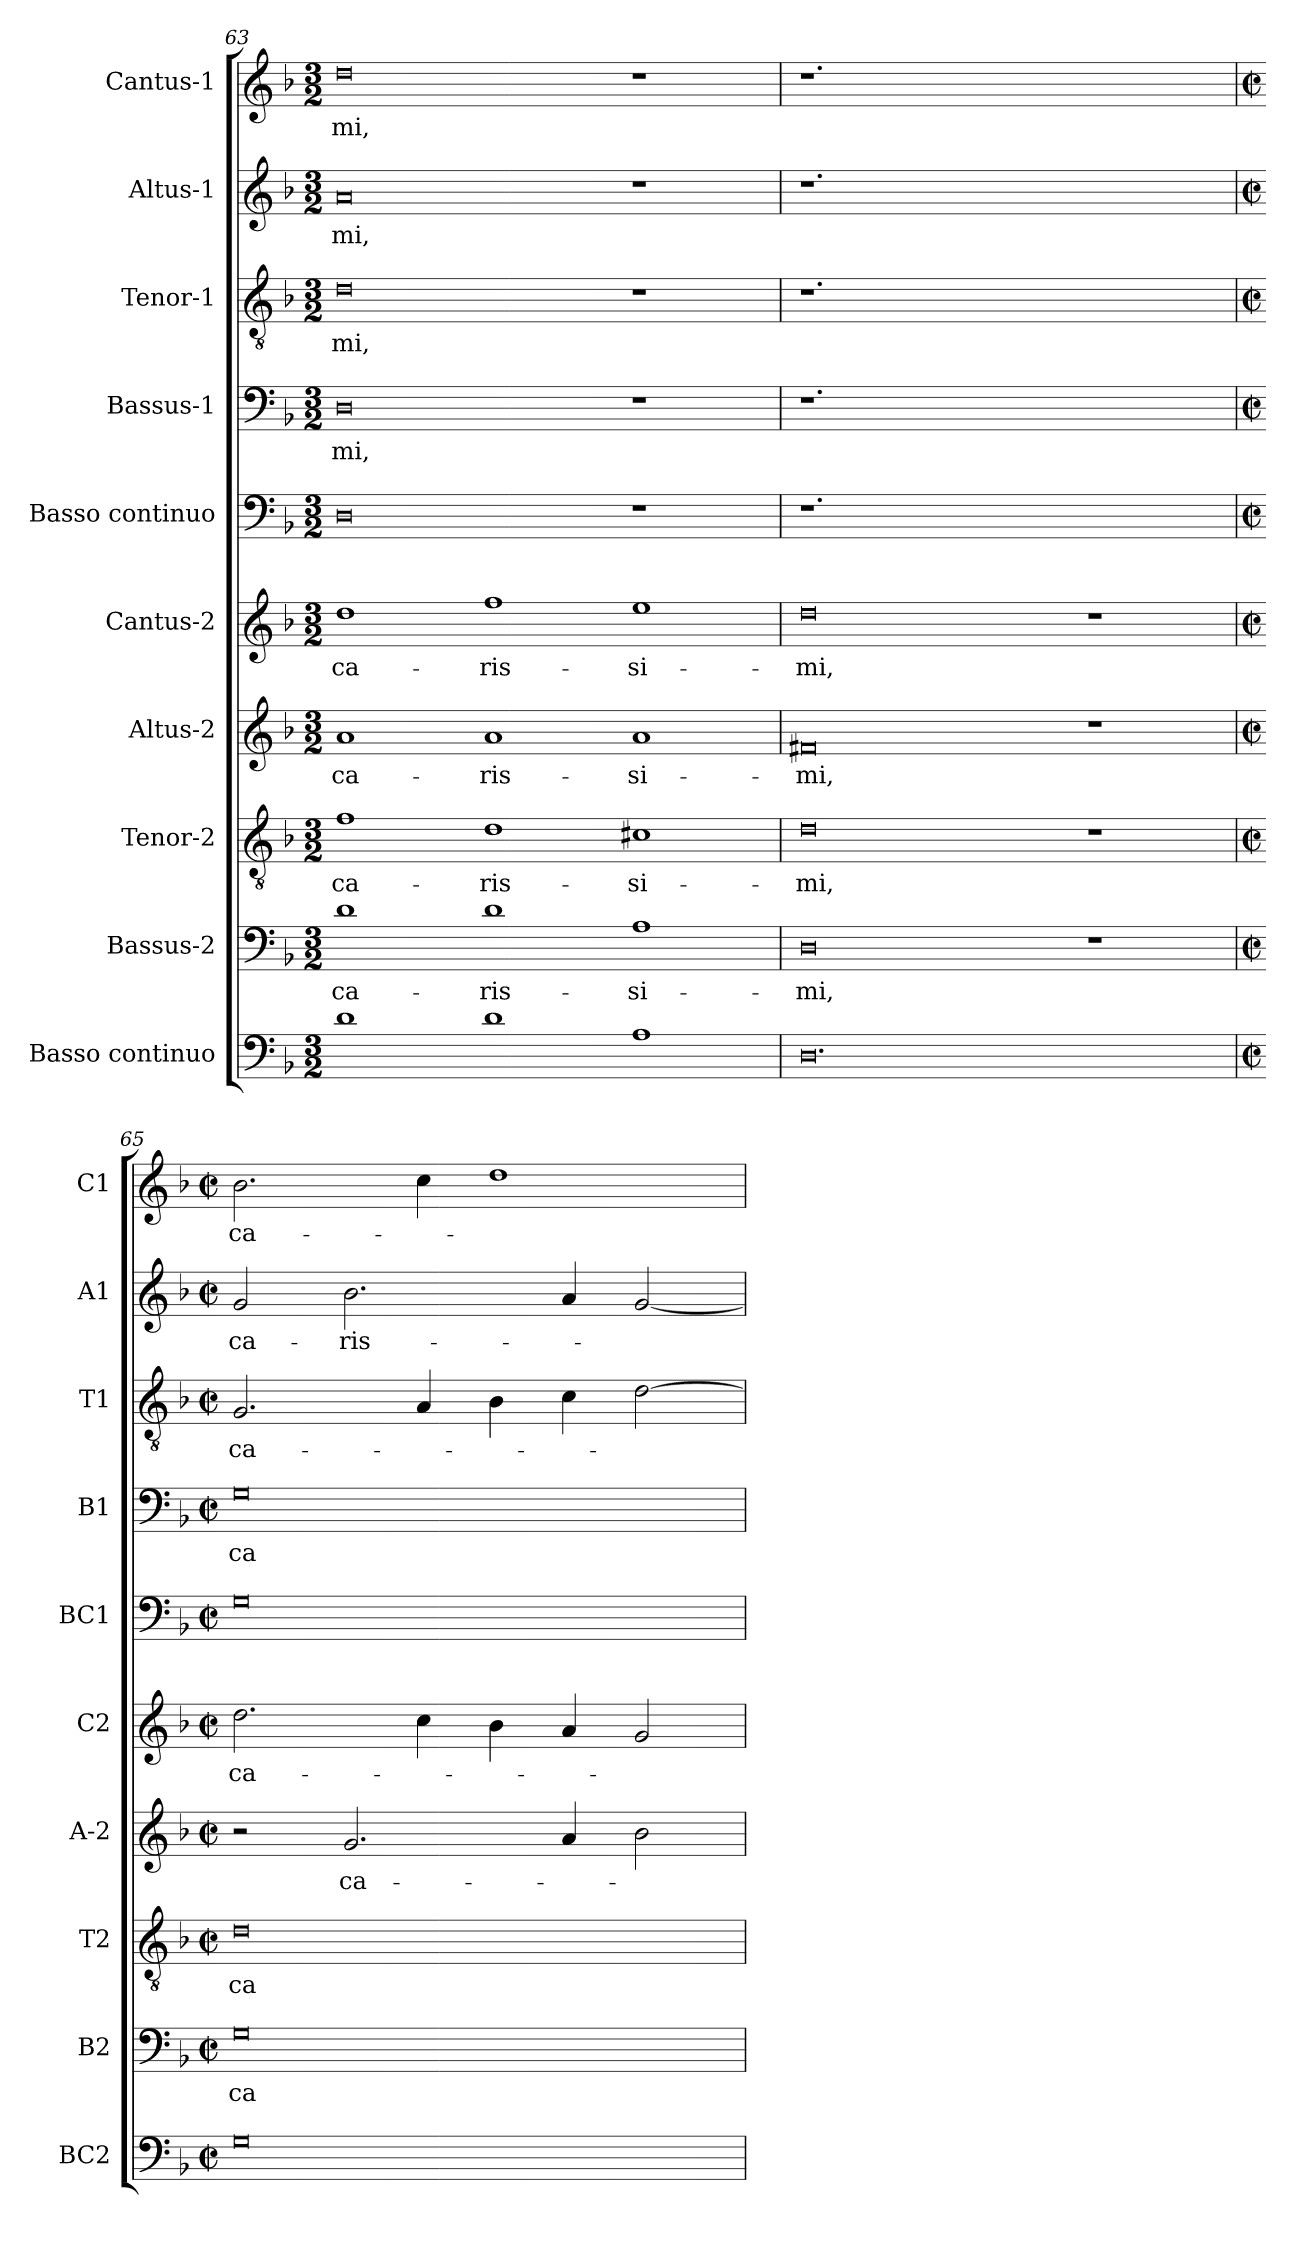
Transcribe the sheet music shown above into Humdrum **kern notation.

**kern	**kern	**text	**kern	**text	**kern	**text	**kern	**text	**kern	**kern	**text	**kern	**text	**kern	**text	**kern	**text
*part10	*part9	*part9	*part8	*part8	*part7	*part7	*part6	*part6	*part5	*part4	*part4	*part3	*part3	*part2	*part2	*part1	*part1
*staff10	*staff9	*staff9	*staff8	*staff8	*staff7	*staff7	*staff6	*staff6	*staff5	*staff4	*staff4	*staff3	*staff3	*staff2	*staff2	*staff1	*staff1
*I"Basso continuo	*I"Bassus-2	*	*I"Tenor-2	*	*I"Altus-2	*	*I"Cantus-2	*	*I"Basso continuo	*I"Bassus-1	*	*I"Tenor-1	*	*I"Altus-1	*	*I"Cantus-1	*
*I'BC2	*I'B2	*	*I'T2	*	*I'A-2	*	*I'C2	*	*I'BC1	*I'B1	*	*I'T1	*	*I'A1	*	*I'C1	*
*clefF4	*clefF4	*	*clefGv2	*	*clefG2	*	*clefG2	*	*clefF4	*clefF4	*	*clefGv2	*	*clefG2	*	*clefG2	*
*k[b-]	*k[b-]	*	*k[b-]	*	*k[b-]	*	*k[b-]	*	*k[b-]	*k[b-]	*	*k[b-]	*	*k[b-]	*	*k[b-]	*
*F:	*F:	*	*F:	*	*F:	*	*F:	*	*F:	*F:	*	*F:	*	*F:	*	*F:	*
*M3/2	*M3/2	*	*M3/2	*	*M3/2	*	*M3/2	*	*M3/2	*M3/2	*	*M3/2	*	*M3/2	*	*M3/2	*
=63	=63	=63	=63	=63	=63	=63	=63	=63	=63	=63	=63	=63	=63	=63	=63	=63	=63
!	!	!LO:LY:b	!	!LO:LY:b	!	!LO:LY:b	!	!LO:LY:b	!	!	!LO:LY:b	!	!LO:LY:b	!	!LO:LY:b	!	!LO:LY:b
1d	1d	ca-	1f	ca-	1a	ca-	1dd	ca-	0D	0D	-mi,	0d	-mi,	0a	-mi,	0dd	-mi,
!	!	!LO:LY:b	!	!LO:LY:b	!	!LO:LY:b	!	!LO:LY:b	!	!	!	!	!	!	!	!	!
1d	1d	-ris-	1d	-ris-	1a	-ris-	1ff	-ris-	.	.	.	.	.	.	.	.	.
!	!	!LO:LY:b	!	!LO:LY:b	!	!LO:LY:b	!	!LO:LY:b	!	!	!	!	!	!	!	!	!
1A	1A	-si-	1c#X	-si-	1a	-si-	1ee	-si-	1r	1r	.	1r	.	1r	.	1r	.
=64	=64	=64	=64	=64	=64	=64	=64	=64	=64	=64	=64	=64	=64	=64	=64	=64	=64
!	!	!LO:LY:b	!	!LO:LY:b	!	!LO:LY:b	!	!LO:LY:b	!	!	!	!	!	!	!	!	!
0.D	0D	-mi,	0d	-mi,	0f#X	-mi,	0dd	-mi,	1.r	1.r	.	1.r	.	1.r	.	1.r	.
.	.	.	.	.	.	.	.	.	1.ryy	1.ryy	.	1.ryy	.	1.ryy	.	1.ryy	.
.	1r	.	1r	.	1r	.	1r	.	.	.	.	.	.	.	.	.	.
=65	=65	=65	=65	=65	=65	=65	=65	=65	=65	=65	=65	=65	=65	=65	=65	=65	=65
*M2/2	*M2/2	*	*M2/2	*	*M2/2	*	*M2/2	*	*M2/2	*M2/2	*	*M2/2	*	*M2/2	*	*M2/2	*
*met(c|)	*met(c|)	*	*met(c|)	*	*met(c|)	*	*met(c|)	*	*met(c|)	*met(c|)	*	*met(c|)	*	*met(c|)	*	*met(c|)	*
!	!	!LO:LY:b	!	!LO:LY:b	!	!	!	!LO:LY:b	!	!	!LO:LY:b	!	!LO:LY:b	!	!LO:LY:b	!	!LO:LY:b
0G	0G	ca-	0d	ca-	2r	.	2.dd\	ca-	0G	0G	ca-	2.G/	ca-	2g/	ca-	2.b-\	ca-
!	!	!	!	!	!	!LO:LY:b	!	!	!	!	!	!	!	!	!LO:LY:b	!	!
.	.	.	.	.	2.g/	ca-	.	.	.	.	.	.	.	2.b-\	-ris-	.	.
.	.	.	.	.	.	.	4cc\	.	.	.	.	4A/	.	.	.	4cc\	.
.	.	.	.	.	.	.	4b-\	.	.	.	.	4B-\	.	.	.	1dd	.
.	.	.	.	.	4a/	.	4a/	.	.	.	.	4c\	.	4a/	.	.	.
.	.	.	.	.	2b-\	.	2g/	.	.	.	.	[2d\	.	[2g/	.	.	.
=	=	=	=	=	=	=	=	=	=	=	=	=	=	=	=	=	=
*-	*-	*-	*-	*-	*-	*-	*-	*-	*-	*-	*-	*-	*-	*-	*-	*-	*-
